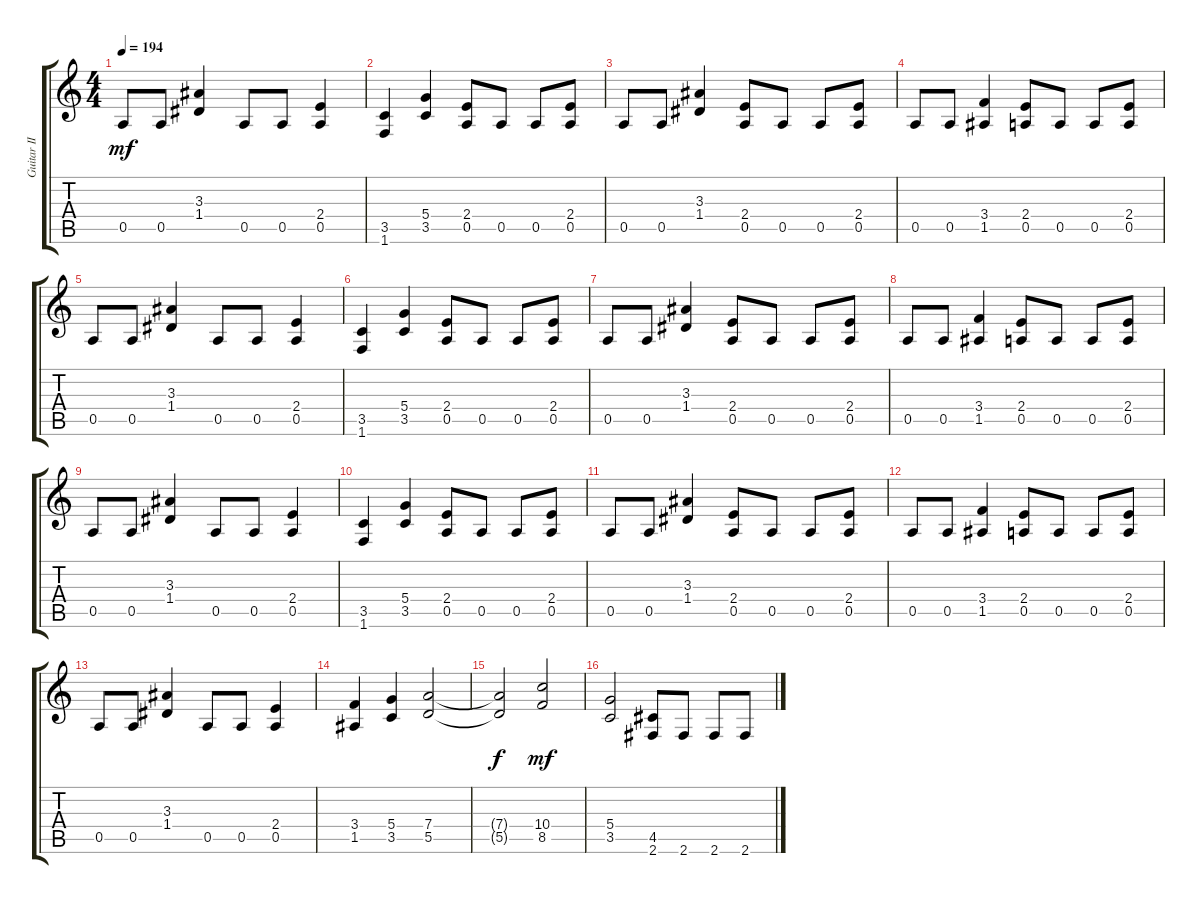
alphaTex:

\track ("Guitar II" "Guitar II") {instrument distortionguitar}
\staff {score tabs}
\tuning (E4 B3 G3 D3 A2 E2) {hide}
\ts (4 4)
\tempo 194
\clef g2
\ks c
0.5.8{dy mf} 0.5.8 (3.3 1.4).4 0.5.8 0.5.8 (2.4 0.5).4 |
(3.5 1.6).4 (5.4 3.5).4 (2.4 0.5).8 0.5.8 0.5.8 (2.4 0.5).8 |
0.5.8 0.5.8 (3.3 1.4).4 (2.4 0.5).8 0.5.8 0.5.8 (2.4 0.5).8 |
0.5.8 0.5.8 (3.4 1.5).4 (2.4 0.5).8 0.5.8 0.5.8 (2.4 0.5).8 |
0.5.8 0.5.8 (3.3 1.4).4 0.5.8 0.5.8 (2.4 0.5).4 |
(3.5 1.6).4 (5.4 3.5).4 (2.4 0.5).8 0.5.8 0.5.8 (2.4 0.5).8 |
0.5.8 0.5.8 (3.3 1.4).4 (2.4 0.5).8 0.5.8 0.5.8 (2.4 0.5).8 |
0.5.8 0.5.8 (3.4 1.5).4 (2.4 0.5).8 0.5.8 0.5.8 (2.4 0.5).8 |
0.5.8 0.5.8 (3.3 1.4).4 0.5.8 0.5.8 (2.4 0.5).4 |
(3.5 1.6).4 (5.4 3.5).4 (2.4 0.5).8 0.5.8 0.5.8 (2.4 0.5).8 |
0.5.8 0.5.8 (3.3 1.4).4 (2.4 0.5).8 0.5.8 0.5.8 (2.4 0.5).8 |
0.5.8 0.5.8 (3.4 1.5).4 (2.4 0.5).8 0.5.8 0.5.8 (2.4 0.5).8 |
0.5.8 0.5.8 (3.3 1.4).4 0.5.8 0.5.8 (2.4 0.5).4 |
(3.4 1.5).4 (5.4 3.5).4 (7.4 5.5).2 |
(7.4{t} 5.5{t}).2{dy f} (10.4 8.5).2{dy mf} |
(5.4 3.5).2 (4.5 2.6).8 2.6.8 2.6.8 2.6.8
